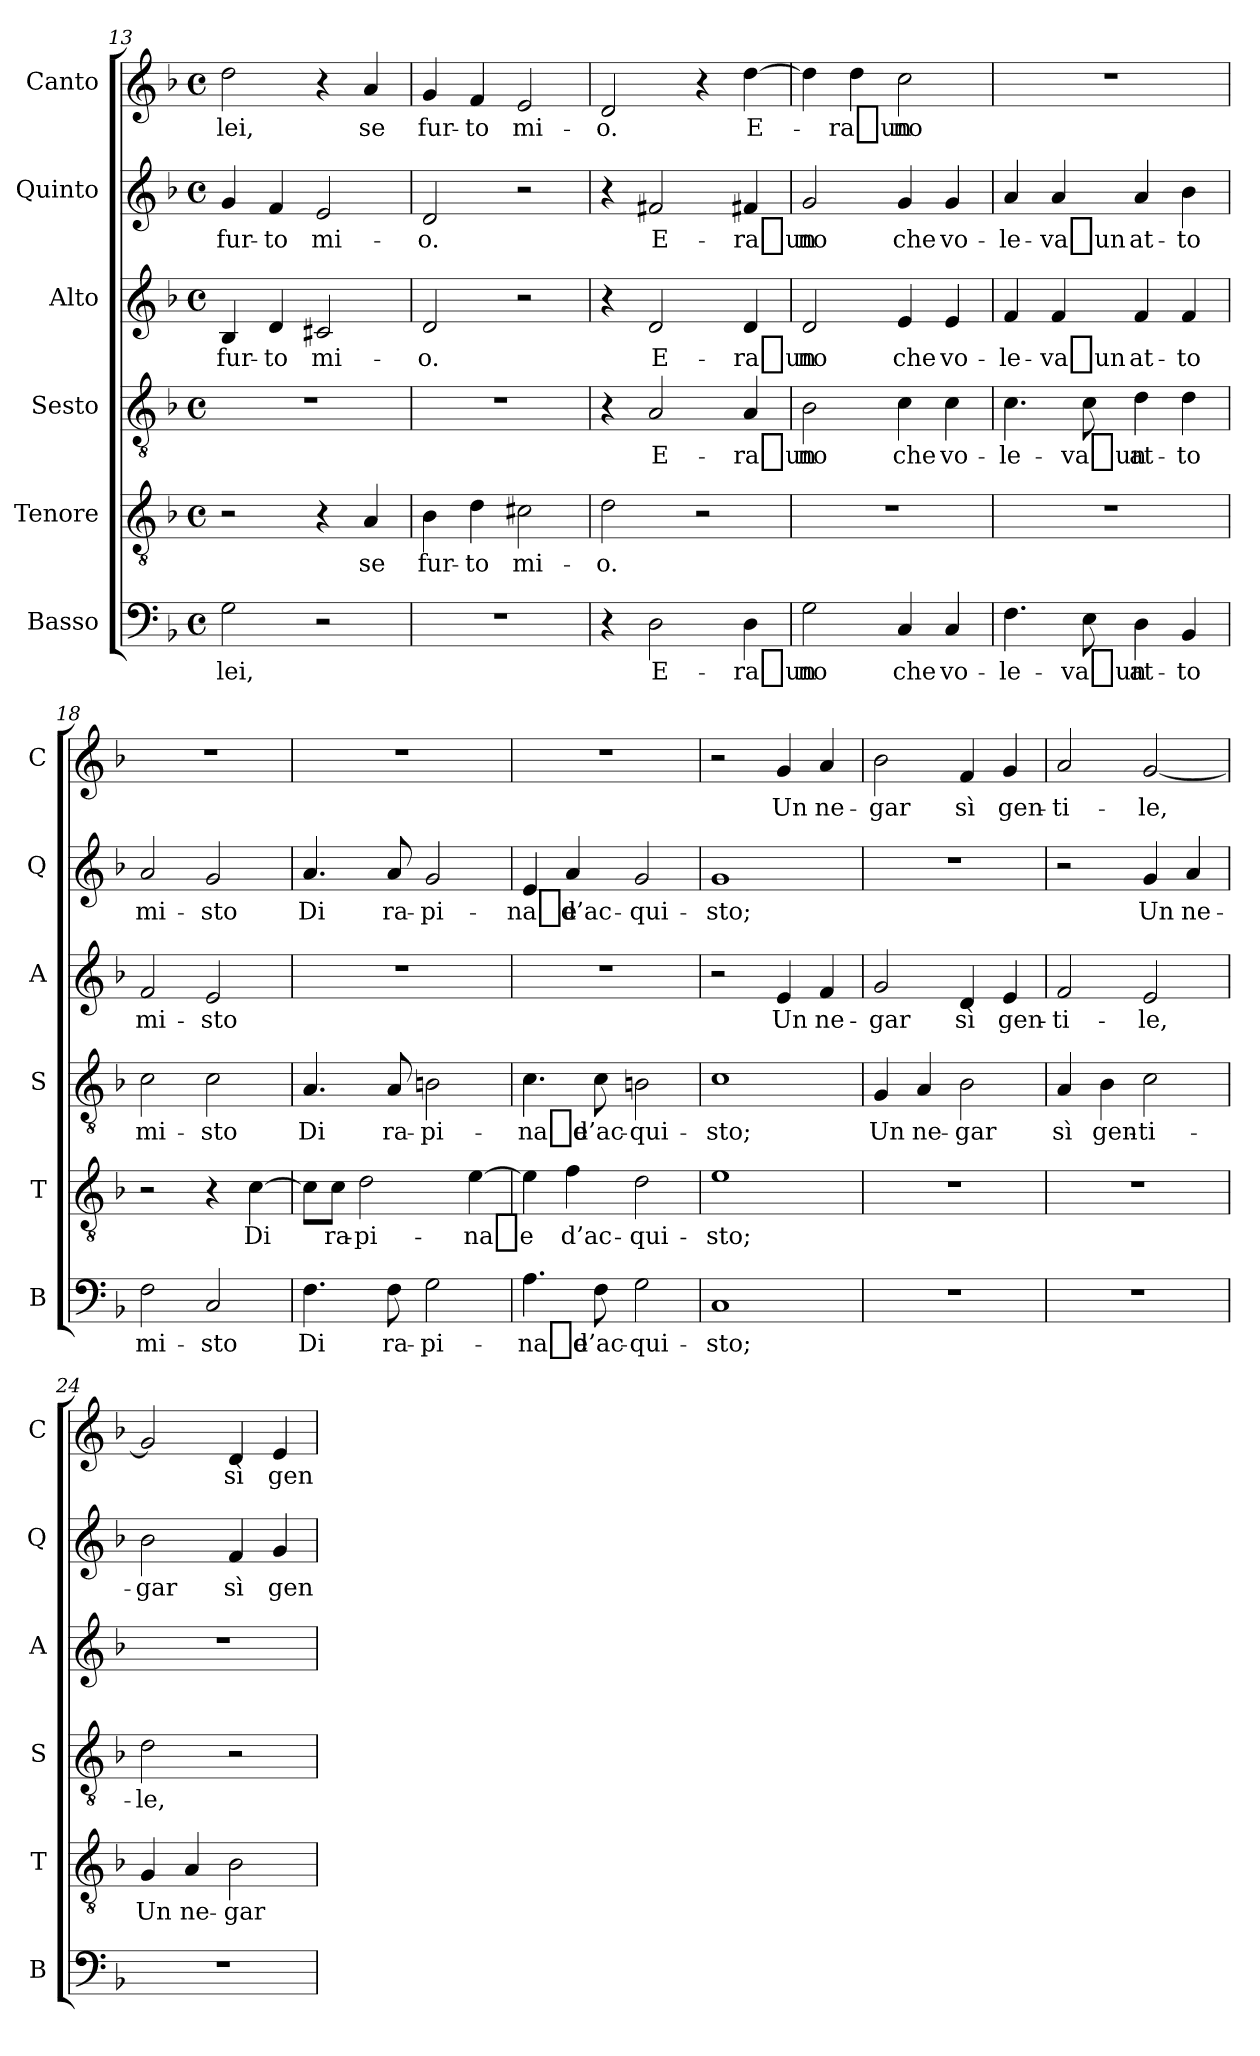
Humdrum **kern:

**kern	**text	**kern	**text	**kern	**text	**kern	**text	**kern	**text	**kern	**text
*part6	*part6	*part5	*part5	*part4	*part4	*part3	*part3	*part2	*part2	*part1	*part1
*staff6	*staff6	*staff5	*staff5	*staff4	*staff4	*staff3	*staff3	*staff2	*staff2	*staff1	*staff1
*I"Basso	*	*I"Tenore	*	*I"Sesto	*	*I"Alto	*	*I"Quinto	*	*I"Canto	*
*I'B	*	*I'T	*	*I'S	*	*I'A	*	*I'Q	*	*I'C	*
*clefF4	*	*clefGv2	*	*clefGv2	*	*clefG2	*	*clefG2	*	*clefG2	*
*k[b-]	*	*k[b-]	*	*k[b-]	*	*k[b-]	*	*k[b-]	*	*k[b-]	*
*F:	*	*F:	*	*F:	*	*F:	*	*F:	*	*F:	*
*M4/4	*	*M4/4	*	*M4/4	*	*M4/4	*	*M4/4	*	*M4/4	*
*met(c)	*	*met(c)	*	*met(c)	*	*met(c)	*	*met(c)	*	*met(c)	*
=13	=13	=13	=13	=13	=13	=13	=13	=13	=13	=13	=13
2G	-lei,	2r	.	1r	.	4B-	fur-	4g	fur-	2dd	-lei,
.	.	.	.	.	.	4d	-to	4f	-to	.	.
2r	.	4r	.	.	.	2c#X	mi-	2e	mi-	4r	.
.	.	4A	-se	.	.	.	.	.	.	4a	-se
=14	=14	=14	=14	=14	=14	=14	=14	=14	=14	=14	=14
1r	.	4B-	fur-	1r	.	2d	-o.	2d	-o.	4g	fur-
.	.	4d	-to	.	.	.	.	.	.	4f	-to
.	.	2c#X	mi-	.	.	2r	.	2r	.	2e	mi-
=15	=15	=15	=15	=15	=15	=15	=15	=15	=15	=15	=15
4r	.	2d	-o.	4r	.	4r	.	4r	.	2d	-o.
2D	E-	.	.	2A	E-	2d	E-	2f#X	E-	.	.
.	.	2r	.	.	.	.	.	.	.	4r	.
4D	-ra_un	.	.	4A	-ra_un	4d	-ra_un	4f#X	-ra_un	[4dd	E-
=16	=16	=16	=16	=16	=16	=16	=16	=16	=16	=16	=16
2G	-no	1r	.	2B-	-no	2d	-no	2g	-no	4dd]	.
.	.	.	.	.	.	.	.	.	.	4dd	-ra_un
4C	-che	.	.	4c	-che	4e	-che	4g	-che	2cc	-no
4C	vo-	.	.	4c	vo-	4e	vo-	4g	vo-	.	.
=17	=17	=17	=17	=17	=17	=17	=17	=17	=17	=17	=17
4.F	le-	1r	.	4.c	le-	4f	le-	4a	le-	1r	.
.	.	.	.	.	.	4f	-va_un	4a	-va_un	.	.
8E	-va_un	.	.	8c	-va_un	.	.	.	.	.	.
4D	at-	.	.	4d	at-	4f	at-	4a	at-	.	.
4BB-	-to	.	.	4d	-to	4f	-to	4b-	-to	.	.
=18	=18	=18	=18	=18	=18	=18	=18	=18	=18	=18	=18
2F	mi-	2r	.	2c	mi-	2f	mi-	2a	mi-	1r	.
2C	-sto	4r	.	2c	-sto	2e	-sto	2g	-sto	.	.
.	.	[4c	-Di	.	.	.	.	.	.	.	.
=19	=19	=19	=19	=19	=19	=19	=19	=19	=19	=19	=19
4.F	-Di	8cL]	.	4.A	-Di	1r	.	4.a	-Di	1r	.
.	.	8cJ	ra-	.	.	.	.	.	.	.	.
.	.	2d	pi-	.	.	.	.	.	.	.	.
8F	ra-	.	.	8A	ra-	.	.	8a	ra-	.	.
2G	pi-	.	.	2Bn	pi-	.	.	2g	pi-	.	.
.	.	[4e	-na_e	.	.	.	.	.	.	.	.
=20	=20	=20	=20	=20	=20	=20	=20	=20	=20	=20	=20
4.A	-na_e	4e]	.	4.c	-na_e	1r	.	4e	-na_e	1r	.
.	.	4f	d’ac-	.	.	.	.	4a	d’ac-	.	.
8F	d’ac-	.	.	8c	d’ac-	.	.	.	.	.	.
2G	qui-	2d	qui-	2Bn	qui-	.	.	2g	qui-	.	.
=21	=21	=21	=21	=21	=21	=21	=21	=21	=21	=21	=21
1C	-sto;	1e	-sto;	1c	-sto;	2r	.	1g	-sto;	2r	.
.	.	.	.	.	.	4e	-Un	.	.	4g	-Un
.	.	.	.	.	.	4f	ne-	.	.	4a	ne-
=22	=22	=22	=22	=22	=22	=22	=22	=22	=22	=22	=22
1r	.	1r	.	4G	-Un	2g	-gar	1r	.	2b-	-gar
.	.	.	.	4A	ne-	.	.	.	.	.	.
.	.	.	.	2B-	-gar	4d	-sì	.	.	4f	-sì
.	.	.	.	.	.	4e	gen-	.	.	4g	gen-
=23	=23	=23	=23	=23	=23	=23	=23	=23	=23	=23	=23
1r	.	1r	.	4A	-sì	2f	ti-	2r	.	2a	ti-
.	.	.	.	4B-	gen-	.	.	.	.	.	.
.	.	.	.	2c	ti-	2e	-le,	4g	-Un	[2g	-le,
.	.	.	.	.	.	.	.	4a	ne-	.	.
=24	=24	=24	=24	=24	=24	=24	=24	=24	=24	=24	=24
1r	.	4G	-Un	2d	-le,	1r	.	2b-	-gar	2g]	.
.	.	4A	ne-	.	.	.	.	.	.	.	.
.	.	2B-	-gar	2r	.	.	.	4f	-sì	4d	-sì
.	.	.	.	.	.	.	.	4g	gen-	4e	gen-
=	=	=	=	=	=	=	=	=	=	=	=
*-	*-	*-	*-	*-	*-	*-	*-	*-	*-	*-	*-
